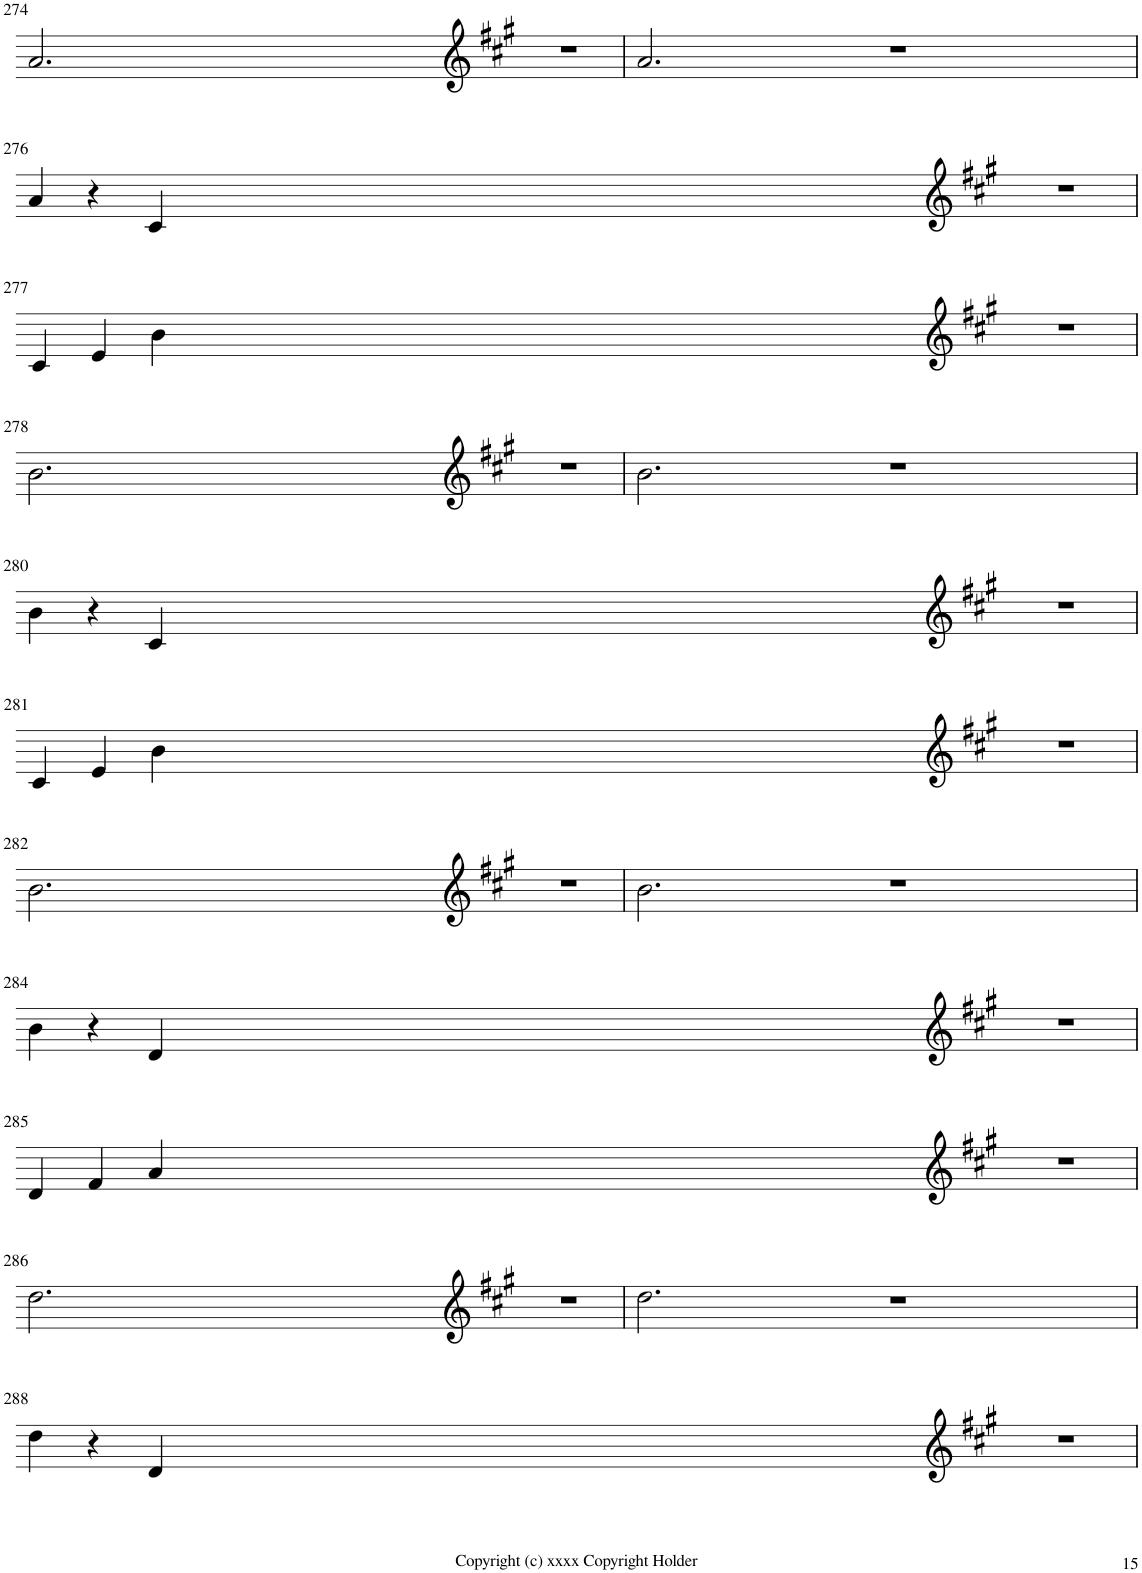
**kern
*part1
*staff1
*I"Voice
*I'V
!!LO:PB:g=z
*clefG2
*k[f#c#g#]
*M3/4
=274
2.a/
0.ryy
2.r
=275
2.a/
0.ryy
2.r
!!LO:LB:g=z
=276
4a/
4r
4c#/
0.ryy
2.r
!!LO:LB:g=z
=277
4c#/
4e/
4b\
0.ryy
2.r
!!LO:LB:g=z
=278
2.b\
0.ryy
2.r
=279
2.b\
0.ryy
2.r
!!LO:LB:g=z
=280
4b\
4r
4c#/
0.ryy
2.r
!!LO:LB:g=z
=281
4c#/
4e/
4b\
0.ryy
2.r
!!LO:LB:g=z
=282
2.b\
0.ryy
2.r
=283
2.b\
0.ryy
2.r
!!LO:LB:g=z
=284
4b\
4r
4d/
0.ryy
2.r
!!LO:LB:g=z
=285
4d/
4f#/
4a/
0.ryy
2.r
!!LO:LB:g=z
=286
2.dd\
0.ryy
2.r
=287
2.dd\
0.ryy
2.r
!!LO:LB:g=z
=288
4dd\
4r
4d/
0.ryy
2.r
=
*-
